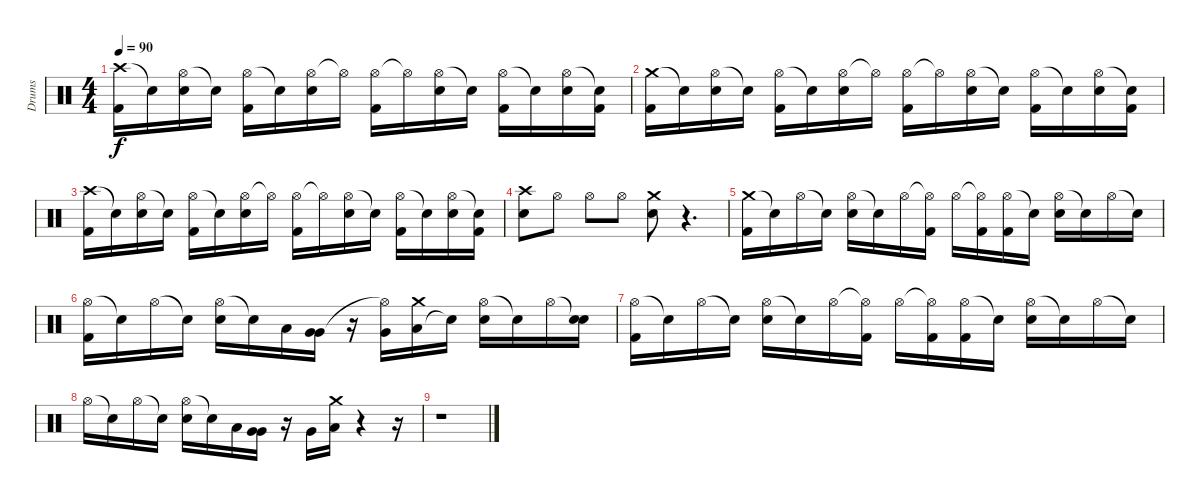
\track ("Drums" "Drums") {instrument percussion}
\staff {score}
\articulation defaults
\ts (4 4)
\tempo 90
\clef neutral
\ks c
("Crash high (hit)" "Kick (hit) 2").16{dy f} "Snare (hit)"{t}.16 ("Hi-Hat (open)" "Electric Snare (hit)").16 "Snare (hit)"{t}.16 ("Hi-Hat (open)" "Kick (hit) 2").16 "Snare (hit)"{t}.16 ("Hi-Hat (open)" "Electric Snare (hit)").16 "Hi-Hat (open)"{t}.16 ("Hi-Hat (open)" "Kick (hit) 2").16 "Hi-Hat (open)"{t}.16 ("Hi-Hat (open)" "Electric Snare (hit)").16 "Snare (hit)"{t}.16 ("Hi-Hat (open)" "Kick (hit) 2").16 "Snare (hit)"{t}.16 ("Hi-Hat (open)" "Electric Snare (hit)").16 ("Snare (hit)"{t} "Kick (hit) 2").16 |
("Crash medium (hit)" "Kick (hit) 2").16 "Snare (hit)"{t}.16 ("Hi-Hat (open)" "Electric Snare (hit)").16 "Snare (hit)"{t}.16 ("Hi-Hat (open)" "Kick (hit) 2").16 "Snare (hit)"{t}.16 ("Hi-Hat (open)" "Electric Snare (hit)").16 "Hi-Hat (open)"{t}.16 ("Hi-Hat (open)" "Kick (hit) 2").16 "Hi-Hat (open)"{t}.16 ("Hi-Hat (open)" "Electric Snare (hit)").16 "Snare (hit)"{t}.16 ("Hi-Hat (open)" "Kick (hit) 2").16 "Snare (hit)"{t}.16 ("Hi-Hat (open)" "Electric Snare (hit)").16 ("Snare (hit)"{t} "Kick (hit) 2").16 |
("Crash high (hit)" "Kick (hit) 2").16 "Snare (hit)"{t}.16 ("Hi-Hat (open)" "Electric Snare (hit)").16 "Snare (hit)"{t}.16 ("Hi-Hat (open)" "Kick (hit) 2").16 "Snare (hit)"{t}.16 ("Hi-Hat (open)" "Electric Snare (hit)").16 "Hi-Hat (open)"{t}.16 ("Hi-Hat (open)" "Kick (hit) 2").16 "Hi-Hat (open)"{t}.16 ("Hi-Hat (open)" "Electric Snare (hit)").16 "Snare (hit)"{t}.16 ("Hi-Hat (open)" "Kick (hit) 2").16 "Snare (hit)"{t}.16 ("Hi-Hat (open)" "Electric Snare (hit)").16 ("Snare (hit)"{t} "Kick (hit) 2").16 |
("Crash high (hit)" "Electric Snare (hit)").8 "Hi-Hat (open)".8 "Hi-Hat (open)".8 "Hi-Hat (open)".8 ("Electric Snare (hit)" "Crash medium (hit)").8 r.4{d} |
("Crash medium (hit)" "Kick (hit) 2").16 "Snare (hit)"{t}.16 "Hi-Hat (open)".16 "Snare (hit)"{t}.16 ("Hi-Hat (open)" "Electric Snare (hit)").16 "Snare (hit)"{t}.16 "Hi-Hat (open)".16 ("Hi-Hat (open)"{t} "Kick (hit) 2").16 "Hi-Hat (open)".16 ("Hi-Hat (open)"{t} "Kick (hit) 2").16 ("Hi-Hat (open)" "Kick (hit) 2").16 "Snare (hit)"{t}.16 ("Hi-Hat (open)" "Electric Snare (hit)").16 "Snare (hit)"{t}.16 "Hi-Hat (open)".16 "Snare (hit)"{t}.16 |
("Hi-Hat (open)" "Kick (hit) 2").16 "Snare (hit)"{t}.16 "Hi-Hat (open)".16 "Snare (hit)"{t}.16 ("Hi-Hat (open)" "Electric Snare (hit)").16 "Snare (hit)"{t}.16 "Low Tom (hit)".16 ("Very Low Tom (hit)" "Very Low Tom (hit)").16 r.16 ("Hi-Hat (open)"{t} "Very Low Tom (hit)").16 ("Low Floor Tom (hit)" "Crash medium (hit)").16 "Snare (hit)"{t}.16 ("Hi-Hat (open)" "Electric Snare (hit)").16 "Snare (hit)"{t}.16 "Hi-Hat (open)".16 ("Snare (hit)"{t} "Electric Snare (hit)").16 |
("Hi-Hat (open)" "Kick (hit) 2").16 "Snare (hit)"{t}.16 "Hi-Hat (open)".16 "Snare (hit)"{t}.16 ("Hi-Hat (open)" "Electric Snare (hit)").16 "Snare (hit)"{t}.16 "Hi-Hat (open)".16 ("Hi-Hat (open)"{t} "Kick (hit) 2").16 "Hi-Hat (open)".16 ("Hi-Hat (open)"{t} "Kick (hit) 2").16 ("Hi-Hat (open)" "Kick (hit) 2").16 "Snare (hit)"{t}.16 ("Hi-Hat (open)" "Electric Snare (hit)").16 "Snare (hit)"{t}.16 "Hi-Hat (open)".16 "Snare (hit)"{t}.16 |
"Hi-Hat (open)".16 "Snare (hit)"{t}.16 "Hi-Hat (open)".16 "Snare (hit)"{t}.16 ("Hi-Hat (open)" "Electric Snare (hit)").16 "Snare (hit)"{t}.16 "Low Tom (hit)".16 ("Very Low Tom (hit)" "Very Low Tom (hit)").16 r.16 "Very Low Tom (hit)".16 ("Low Floor Tom (hit)" "Crash medium (hit)").16 r.4 r.16 |
r.1
